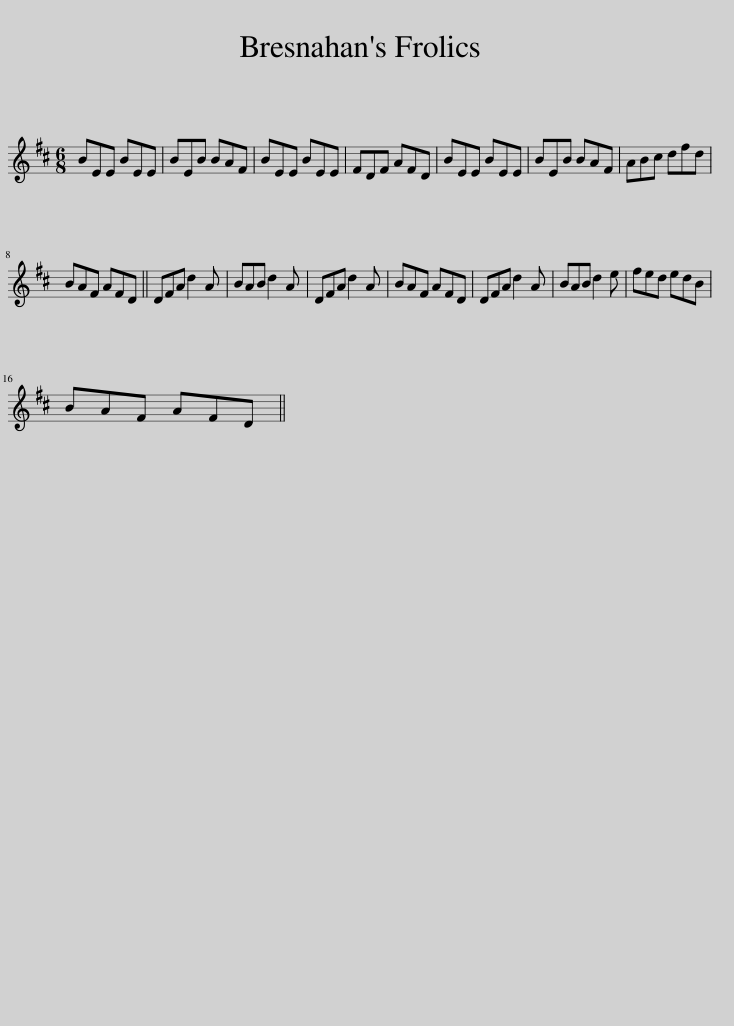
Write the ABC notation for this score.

X:1
L:1/8
M:6/8
I:linebreak $
K:D
V:1 treble
V:1
 BEE BEE | BEB BAF | BEE BEE | FDF AFD | BEE BEE | %5
 BEB BAF | ABc dfd |$ BAF AFD || DFA d2 A | BAB d2 A | %10
 DFA d2 A | BAF AFD | DFA d2 A | BAB d2 e | fed edB |$ %15
 BAF AFD || %16
